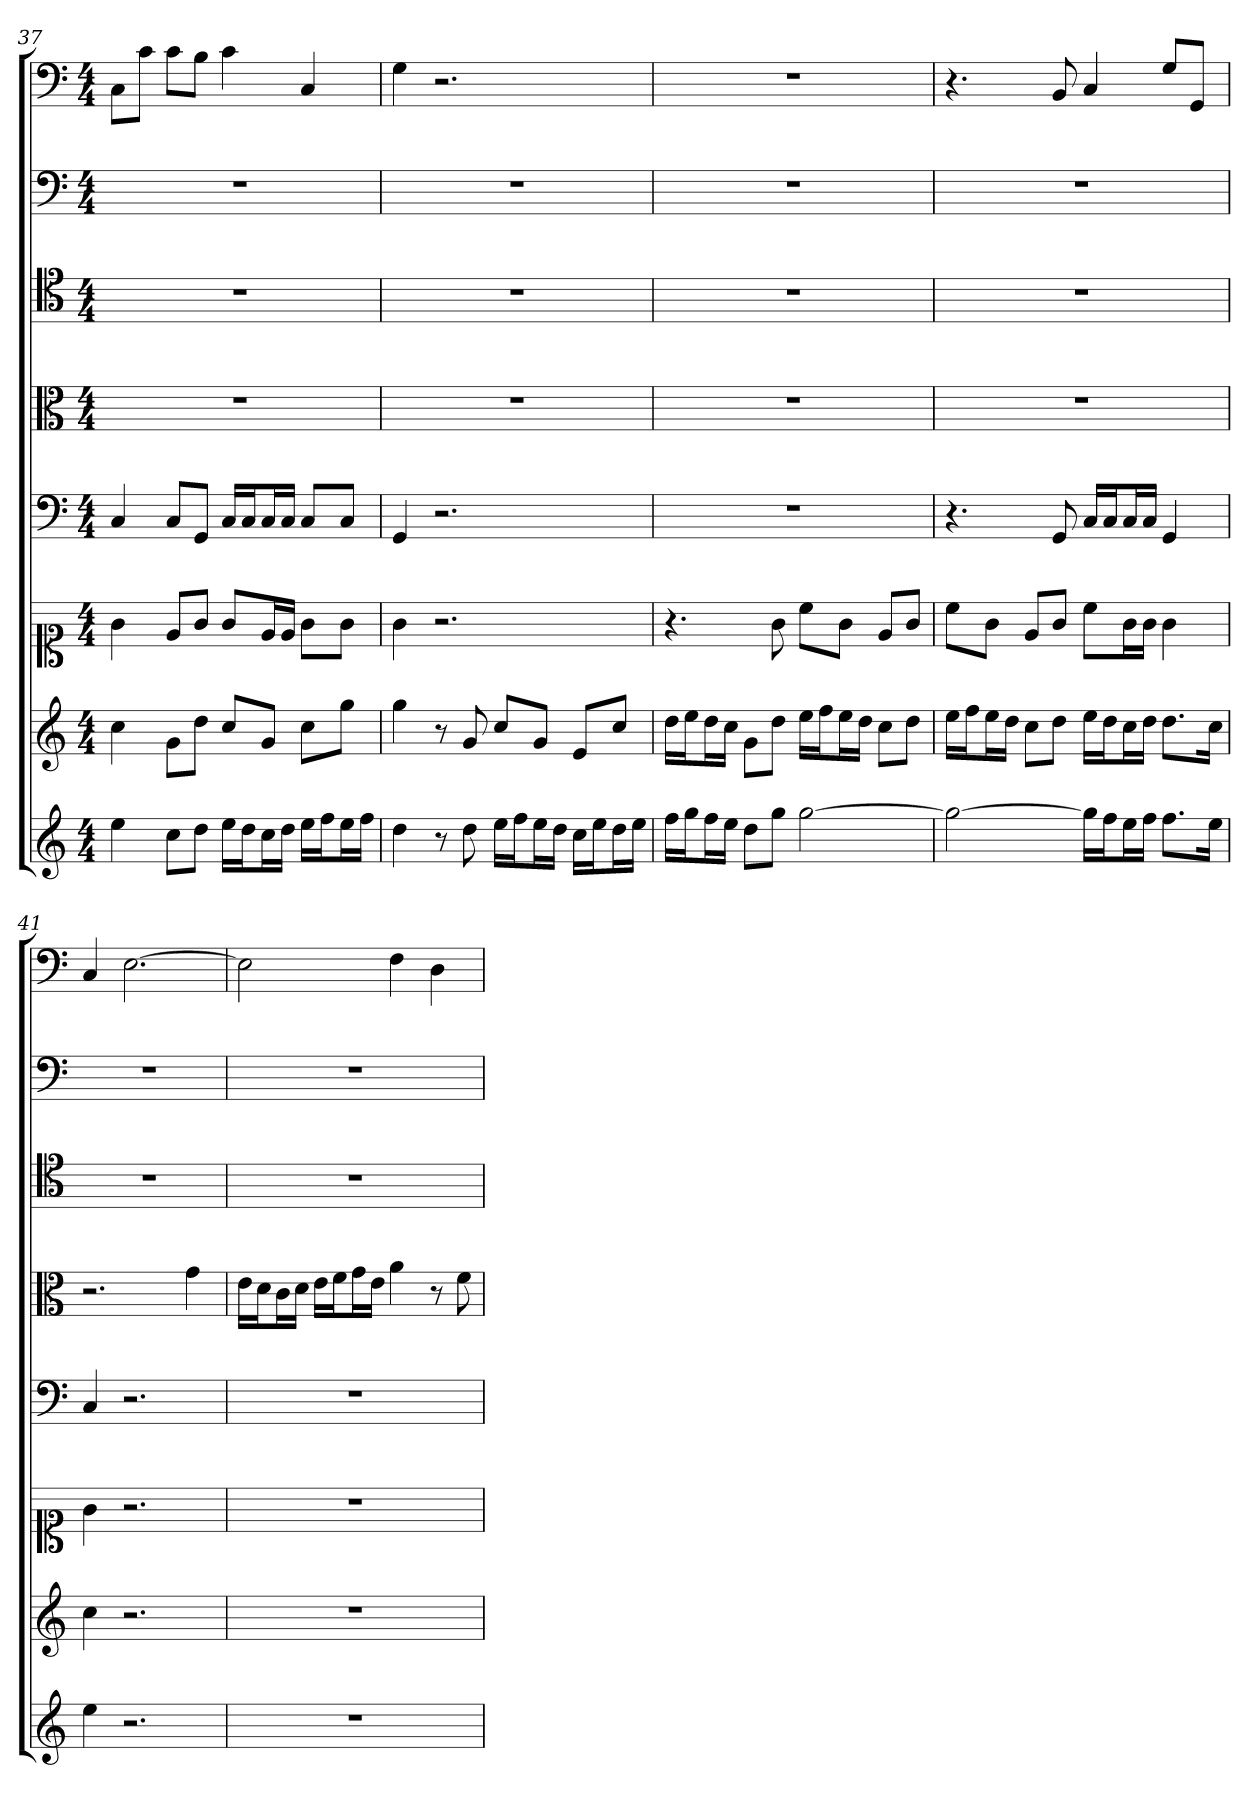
**kern	**kern	**kern	**kern	**kern	**kern	**kern	**kern
*part8	*part7	*part6	*part5	*part4	*part3	*part2	*part1
*staff8	*staff7	*staff6	*staff5	*staff4	*staff3	*staff2	*staff1
*	*	*clefC1	*clefF4	*clefC3	*clefC4	*clefF4	*clefF4
*k[]	*k[]	*k[]	*k[]	*k[]	*k[]	*k[]	*k[]
*C:	*C:	*C:	*C:	*C:	*C:	*C:	*C:
*M4/4	*M4/4	*M4/4	*M4/4	*M4/4	*M4/4	*M4/4	*M4/4
=37	=37	=37	=37	=37	=37	=37	=37
4ee	4cc	4g	4C	1r	1r	1r	8C\L
.	.	.	.	.	.	.	8c\J
8ccL	8gL	8e/L	8C/L	.	.	.	8c\L
8ddJ	8ddJ	8g/J	8GG/J	.	.	.	8B\J
16eeLL	8ccL	8g/L	16C/LL	.	.	.	4c
16ddJ	.	.	16C/J	.	.	.	.
16ccL	8gJ	16e/L	16C/L	.	.	.	.
16ddJJ	.	16e/JJ	16C/JJ	.	.	.	.
16eeLL	8ccL	8g\L	8C/L	.	.	.	4C
16ffJ	.	.	.	.	.	.	.
16eeL	8ggJ	8g\J	8C/J	.	.	.	.
16ffJJ	.	.	.	.	.	.	.
=38	=38	=38	=38	=38	=38	=38	=38
4dd	4gg	4g	4GG	1r	1r	1r	4G
8r	8r	2.r	2.r	.	.	.	2.r
8dd	8g	.	.	.	.	.	.
16eeLL	8ccL	.	.	.	.	.	.
16ffJ	.	.	.	.	.	.	.
16eeL	8gJ	.	.	.	.	.	.
16ddJJ	.	.	.	.	.	.	.
16ccLL	8eL	.	.	.	.	.	.
16eeJ	.	.	.	.	.	.	.
16ddL	8ccJ	.	.	.	.	.	.
16eeJJ	.	.	.	.	.	.	.
=39	=39	=39	=39	=39	=39	=39	=39
16ffLL	16ddLL	4.r	1r	1r	1r	1r	1r
16ggJ	16eeJ	.	.	.	.	.	.
16ffL	16ddL	.	.	.	.	.	.
16eeJJ	16ccJJ	.	.	.	.	.	.
8ddL	8gL	.	.	.	.	.	.
8ggJ	8ddJ	8g	.	.	.	.	.
[2gg	16eeLL	8cc\L	.	.	.	.	.
.	16ffJ	.	.	.	.	.	.
.	16eeL	8g\J	.	.	.	.	.
.	16ddJJ	.	.	.	.	.	.
.	8ccL	8e/L	.	.	.	.	.
.	8ddJ	8g/J	.	.	.	.	.
=40	=40	=40	=40	=40	=40	=40	=40
2gg_	16eeLL	8cc\L	4.r	1r	1r	1r	4.r
.	16ffJ	.	.	.	.	.	.
.	16eeL	8g\J	.	.	.	.	.
.	16ddJJ	.	.	.	.	.	.
.	8ccL	8e/L	.	.	.	.	.
.	8ddJ	8g/J	8GG	.	.	.	8BB
16ggLL]	16eeLL	8cc\L	16C/LL	.	.	.	4C
16ffJ	16ddJ	.	16C/J	.	.	.	.
16eeL	16ccL	16g\L	16C/L	.	.	.	.
16ffJJ	16ddJJ	16g\JJ	16C/JJ	.	.	.	.
8.ffL	8.ddL	4g	4GG	.	.	.	8G/L
.	.	.	.	.	.	.	8GG/J
16eeJk	16ccJk	.	.	.	.	.	.
=41	=41	=41	=41	=41	=41	=41	=41
4ee	4cc	4g	4C	2.r	1r	1r	4C
2.r	2.r	2.r	2.r	.	.	.	[2.E
.	.	.	.	4g	.	.	.
=42	=42	=42	=42	=42	=42	=42	=42
1r	1r	1r	1r	16e\LL	1r	1r	2E]
.	.	.	.	16d\J	.	.	.
.	.	.	.	16c\L	.	.	.
.	.	.	.	16d\JJ	.	.	.
.	.	.	.	16e\LL	.	.	.
.	.	.	.	16f\J	.	.	.
.	.	.	.	16g\L	.	.	.
.	.	.	.	16e\JJ	.	.	.
.	.	.	.	4a	.	.	4F
.	.	.	.	8r	.	.	4D
.	.	.	.	8f	.	.	.
=	=	=	=	=	=	=	=
*-	*-	*-	*-	*-	*-	*-	*-
